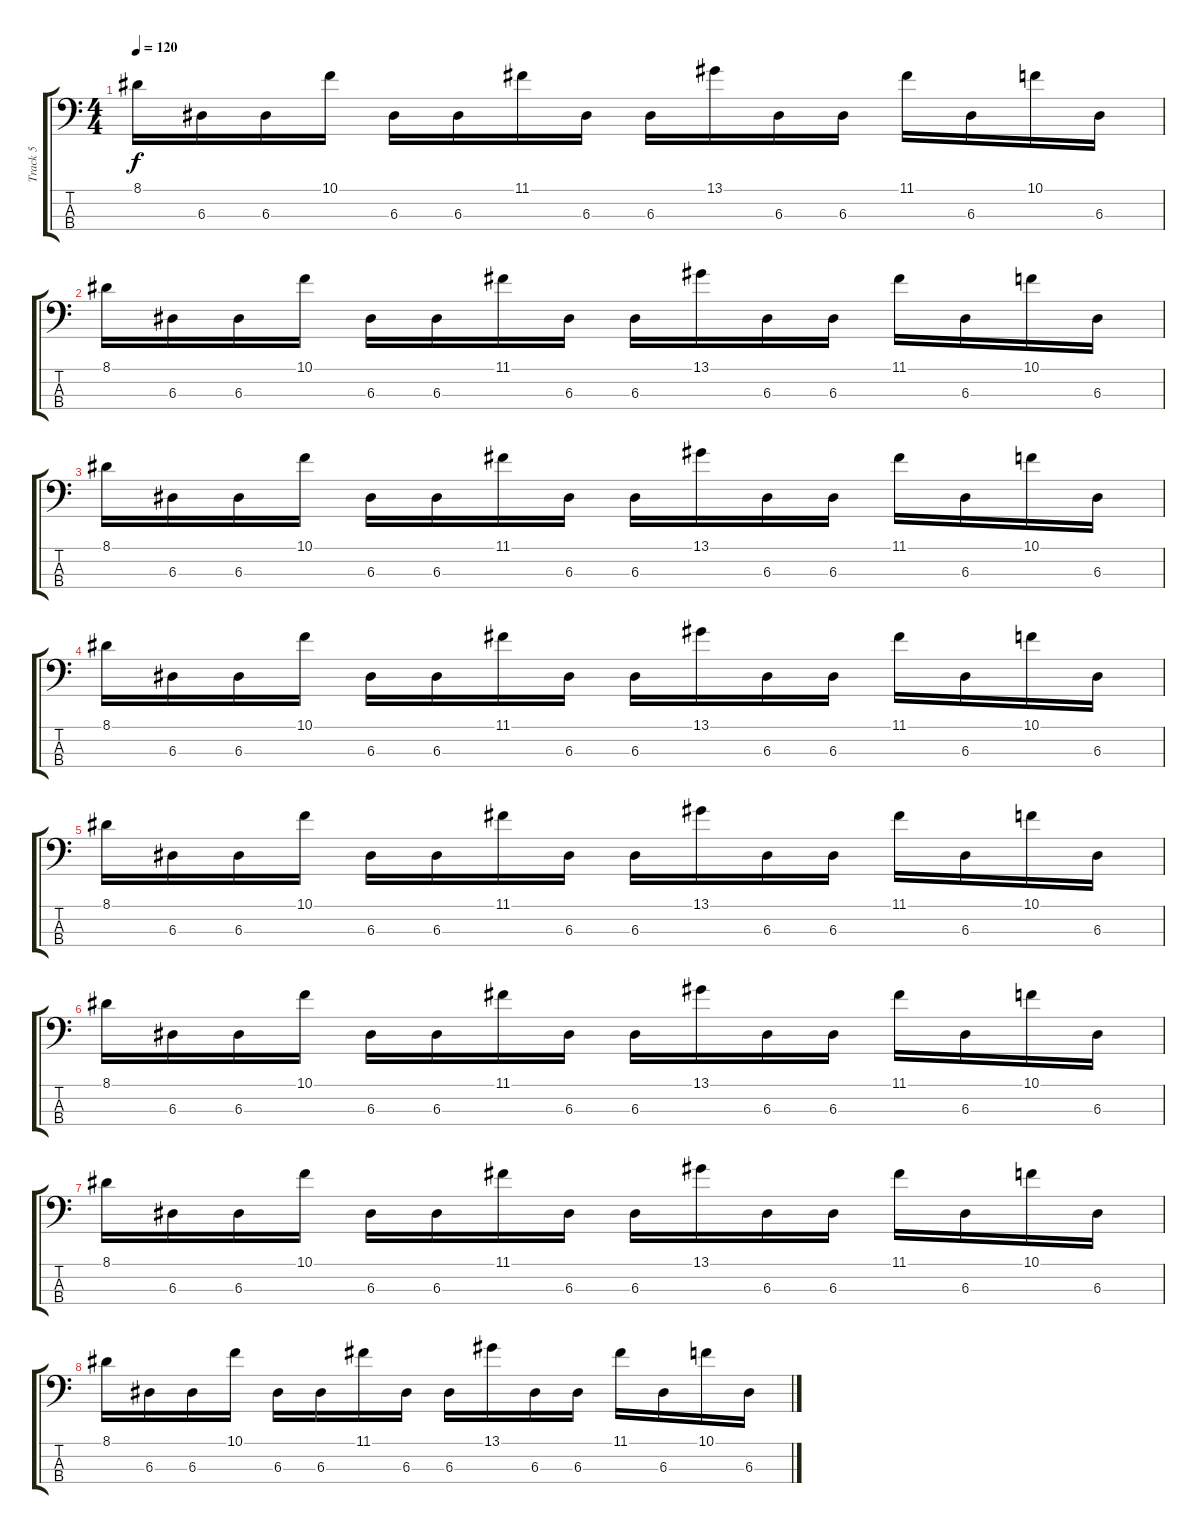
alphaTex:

\track ("Track 5" "Track 5") {instrument electricbassfinger}
\staff {score tabs}
\tuning (G2 D2 A1 E1) {hide}
\ts (4 4)
\tempo 120
\clef f4
\ks c
8.1.16{dy f instrument electricbassfinger} 6.3.16 6.3.16 10.1.16 6.3.16 6.3.16 11.1.16 6.3.16 6.3.16 13.1.16 6.3.16 6.3.16 11.1.16 6.3.16 10.1.16 6.3.16 |
8.1.16 6.3.16 6.3.16 10.1.16 6.3.16 6.3.16 11.1.16 6.3.16 6.3.16 13.1.16 6.3.16 6.3.16 11.1.16 6.3.16 10.1.16 6.3.16 |
8.1.16 6.3.16 6.3.16 10.1.16 6.3.16 6.3.16 11.1.16 6.3.16 6.3.16 13.1.16 6.3.16 6.3.16 11.1.16 6.3.16 10.1.16 6.3.16 |
8.1.16 6.3.16 6.3.16 10.1.16 6.3.16 6.3.16 11.1.16 6.3.16 6.3.16 13.1.16 6.3.16 6.3.16 11.1.16 6.3.16 10.1.16 6.3.16 |
8.1.16 6.3.16 6.3.16 10.1.16 6.3.16 6.3.16 11.1.16 6.3.16 6.3.16 13.1.16 6.3.16 6.3.16 11.1.16 6.3.16 10.1.16 6.3.16 |
8.1.16 6.3.16 6.3.16 10.1.16 6.3.16 6.3.16 11.1.16 6.3.16 6.3.16 13.1.16 6.3.16 6.3.16 11.1.16 6.3.16 10.1.16 6.3.16 |
8.1.16 6.3.16 6.3.16 10.1.16 6.3.16 6.3.16 11.1.16 6.3.16 6.3.16 13.1.16 6.3.16 6.3.16 11.1.16 6.3.16 10.1.16 6.3.16 |
8.1.16 6.3.16 6.3.16 10.1.16 6.3.16 6.3.16 11.1.16 6.3.16 6.3.16 13.1.16 6.3.16 6.3.16 11.1.16 6.3.16 10.1.16 6.3.16
